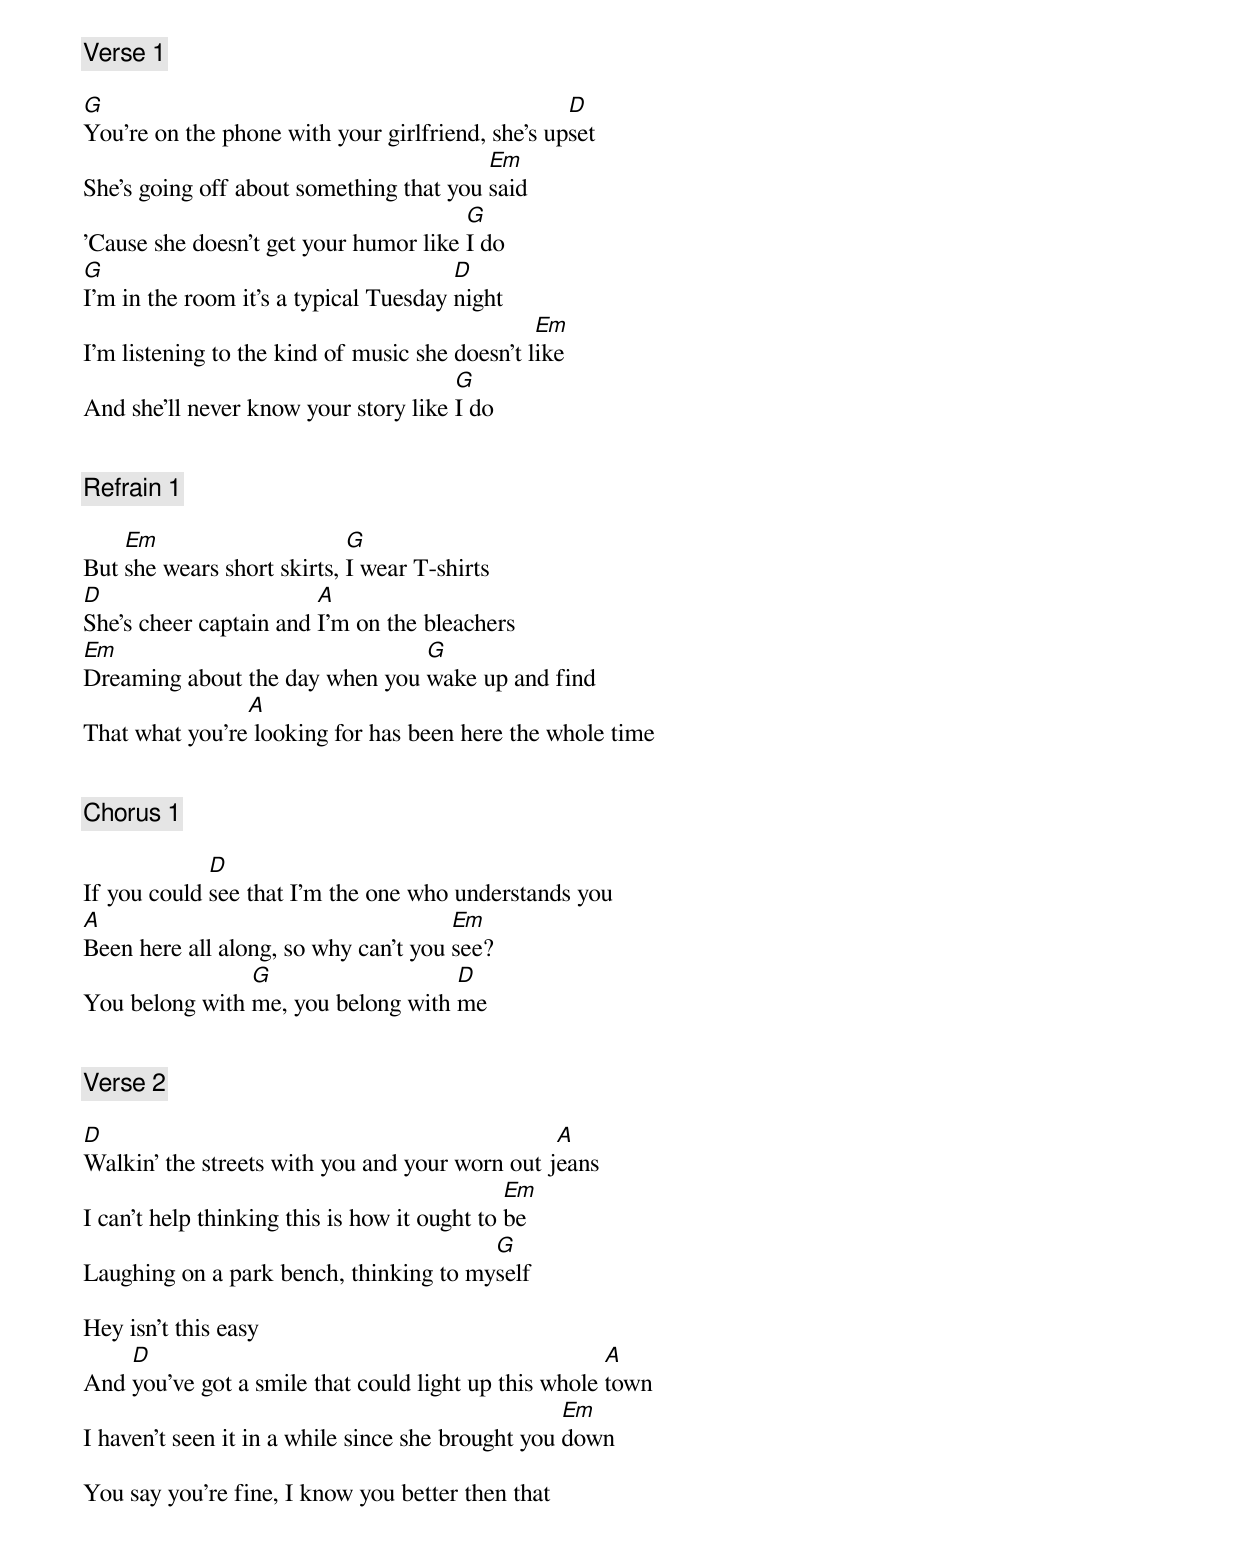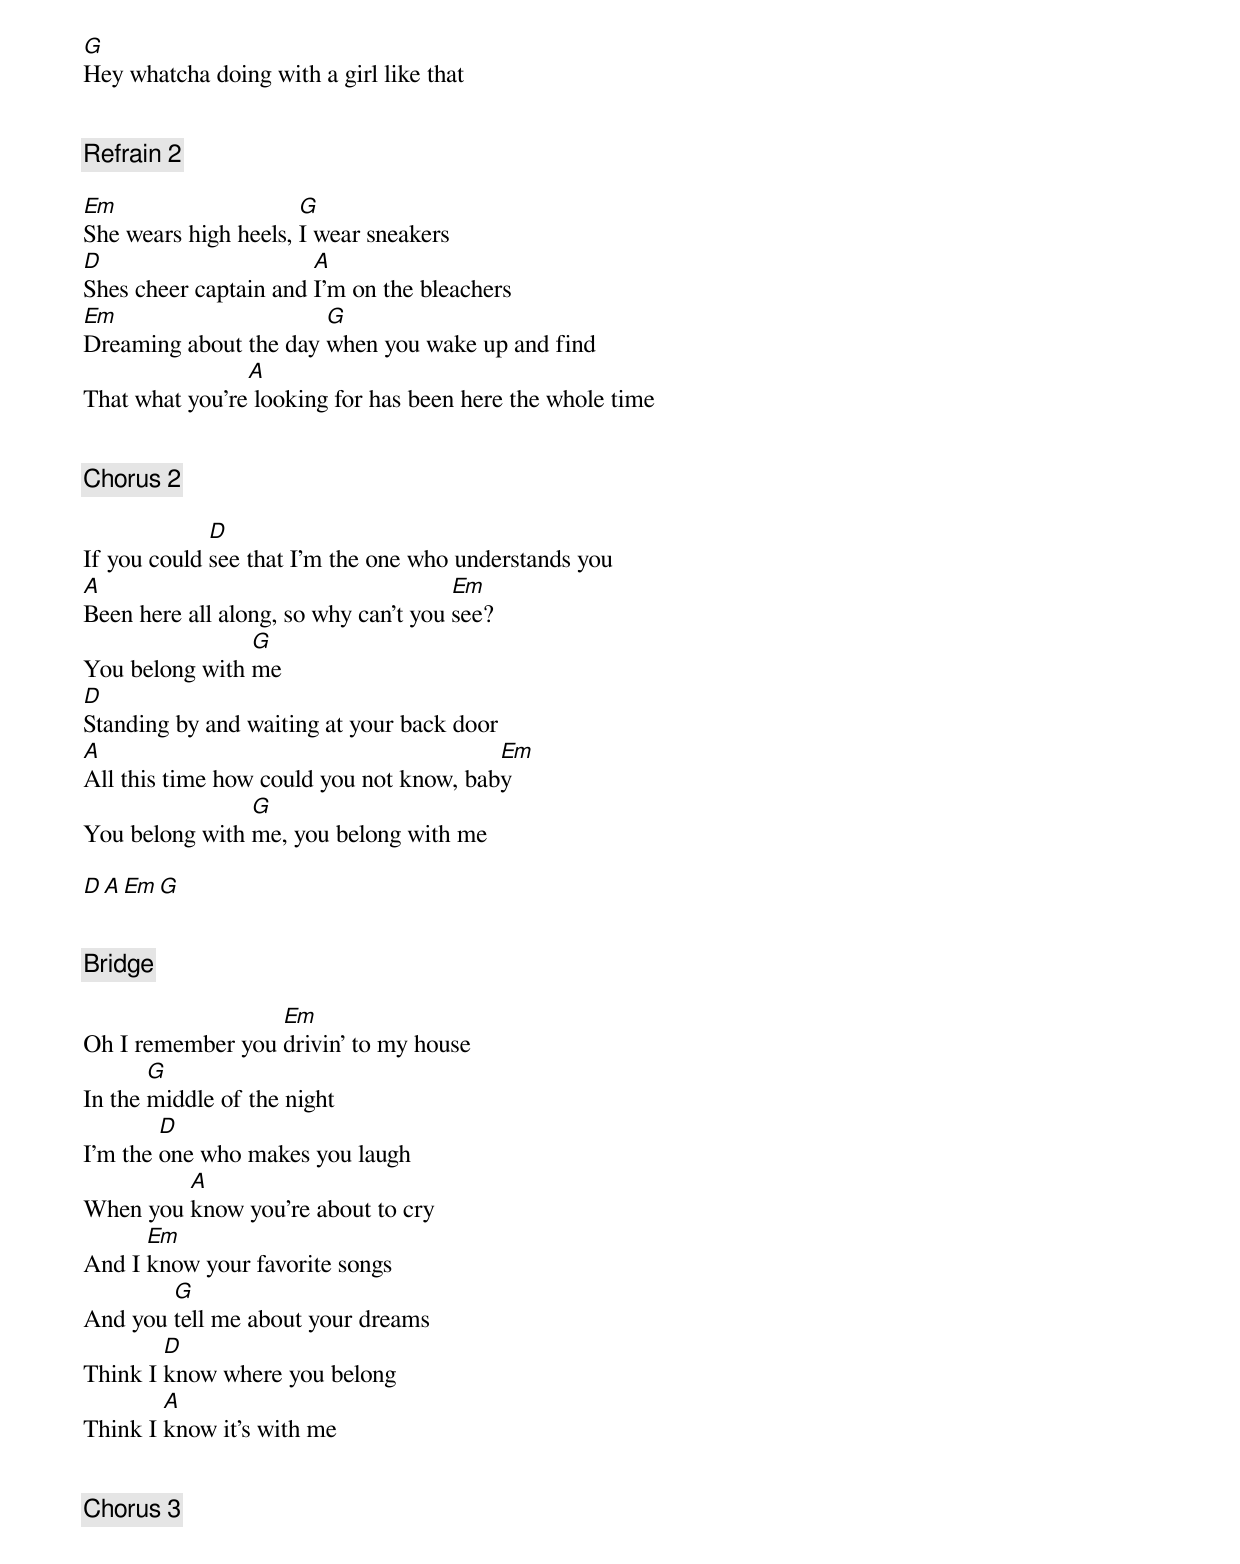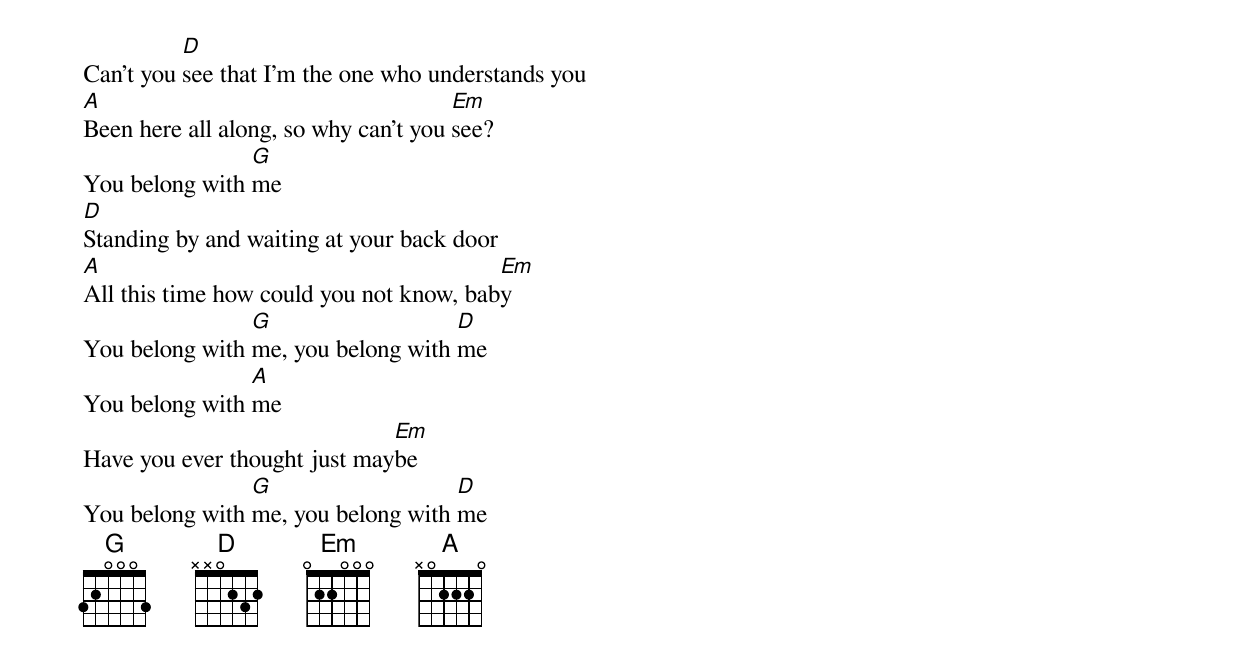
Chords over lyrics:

[Verse 1]

G                                                 D
You're on the phone with your girlfriend, she's upset
                                         Em
She's going off about something that you said
                                       G
'Cause she doesn't get your humor like I do
G                                      D
I'm in the room it's a typical Tuesday night
                                                Em
I'm listening to the kind of music she doesn't like
                                      G
And she'll never know your story like I do


[Refrain 1]

    Em                      G
But she wears short skirts, I wear T-shirts
D                       A
She's cheer captain and I'm on the bleachers
Em                              G
Dreaming about the day when you wake up and find
                A
That what you're looking for has been here the whole time


[Chorus 1]

             D
If you could see that I'm the one who understands you
A                                     Em
Been here all along, so why can't you see?
                G                   D
You belong with me, you belong with me


[Verse 2]

D                                               A
Walkin' the streets with you and your worn out jeans
                                              Em
I can't help thinking this is how it ought to be
                                        G
Laughing on a park bench, thinking to myself

Hey isn't this easy
    D                                                 A
And you've got a smile that could light up this whole town
                                                   Em
I haven't seen it in a while since she brought you down

You say you're fine, I know you better then that
G
Hey whatcha doing with a girl like that


[Refrain 2]

Em                    G
She wears high heels, I wear sneakers
D                      A
Shes cheer captain and I'm on the bleachers
Em                     G
Dreaming about the day when you wake up and find
                A
That what you're looking for has been here the whole time


[Chorus 2]

             D
If you could see that I'm the one who understands you
A                                     Em
Been here all along, so why can't you see?
                G
You belong with me
D
Standing by and waiting at your back door
A                                        Em
All this time how could you not know, baby
                G
You belong with me, you belong with me

D A Em G


[Bridge]

                  Em
Oh I remember you drivin' to my house
       G
In the middle of the night
        D
I'm the one who makes you laugh
         A
When you know you're about to cry
      Em
And I know your favorite songs
        G
And you tell me about your dreams
        D
Think I know where you belong
        A
Think I know it's with me


[Chorus 3]

          D
Can't you see that I'm the one who understands you
A                                     Em
Been here all along, so why can't you see?
                G
You belong with me
D
Standing by and waiting at your back door
A                                        Em
All this time how could you not know, baby
                G                   D
You belong with me, you belong with me
                A
You belong with me
                              Em
Have you ever thought just maybe
                G                   D
You belong with me, you belong with me
